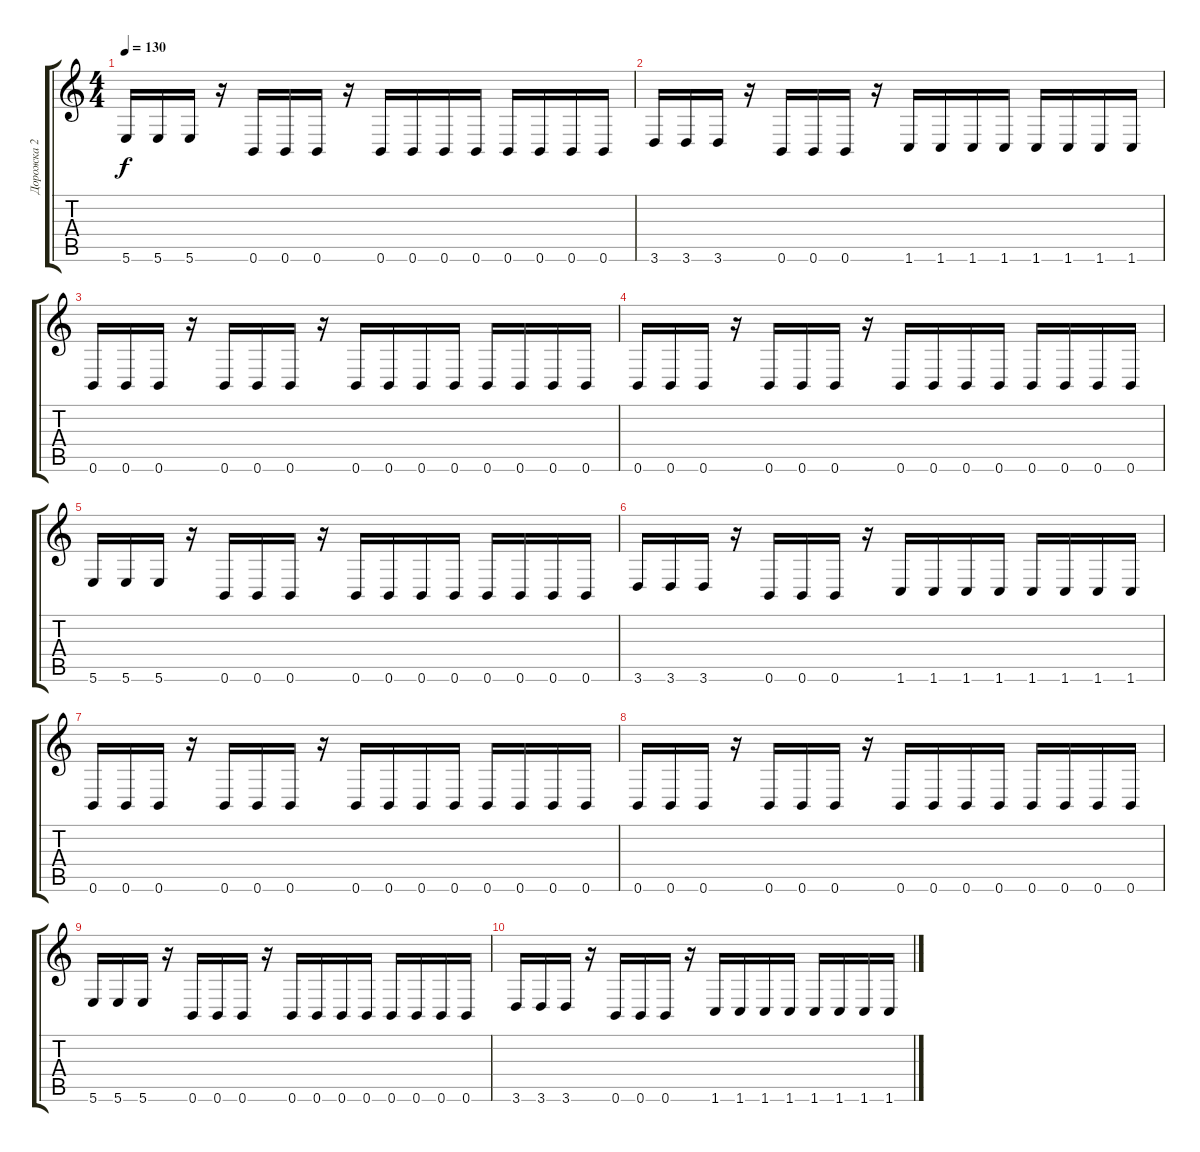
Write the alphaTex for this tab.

\track ("Дорожка 2" "Дорожка 2") {instrument distortionguitar}
\staff {score tabs}
\tuning (Db4 Ab3 E3 B2 Gb2 B1) {hide}
\ts (4 4)
\tempo 130
\clef g2
\ks c
5.6.16{dy f} 5.6.16 5.6.16 r.16 0.6.16 0.6.16 0.6.16 r.16 0.6.16 0.6.16 0.6.16 0.6.16 0.6.16 0.6.16 0.6.16 0.6.16 |
3.6.16 3.6.16 3.6.16 r.16 0.6.16 0.6.16 0.6.16 r.16 1.6.16 1.6.16 1.6.16 1.6.16 1.6.16 1.6.16 1.6.16 1.6.16 |
0.6.16 0.6.16 0.6.16 r.16 0.6.16 0.6.16 0.6.16 r.16 0.6.16 0.6.16 0.6.16 0.6.16 0.6.16 0.6.16 0.6.16 0.6.16 |
0.6.16 0.6.16 0.6.16 r.16 0.6.16 0.6.16 0.6.16 r.16 0.6.16 0.6.16 0.6.16 0.6.16 0.6.16 0.6.16 0.6.16 0.6.16 |
5.6.16 5.6.16 5.6.16 r.16 0.6.16 0.6.16 0.6.16 r.16 0.6.16 0.6.16 0.6.16 0.6.16 0.6.16 0.6.16 0.6.16 0.6.16 |
3.6.16 3.6.16 3.6.16 r.16 0.6.16 0.6.16 0.6.16 r.16 1.6.16 1.6.16 1.6.16 1.6.16 1.6.16 1.6.16 1.6.16 1.6.16 |
0.6.16 0.6.16 0.6.16 r.16 0.6.16 0.6.16 0.6.16 r.16 0.6.16 0.6.16 0.6.16 0.6.16 0.6.16 0.6.16 0.6.16 0.6.16 |
0.6.16 0.6.16 0.6.16 r.16 0.6.16 0.6.16 0.6.16 r.16 0.6.16 0.6.16 0.6.16 0.6.16 0.6.16 0.6.16 0.6.16 0.6.16 |
5.6.16 5.6.16 5.6.16 r.16 0.6.16 0.6.16 0.6.16 r.16 0.6.16 0.6.16 0.6.16 0.6.16 0.6.16 0.6.16 0.6.16 0.6.16 |
3.6.16 3.6.16 3.6.16 r.16 0.6.16 0.6.16 0.6.16 r.16 1.6.16 1.6.16 1.6.16 1.6.16 1.6.16 1.6.16 1.6.16 1.6.16
